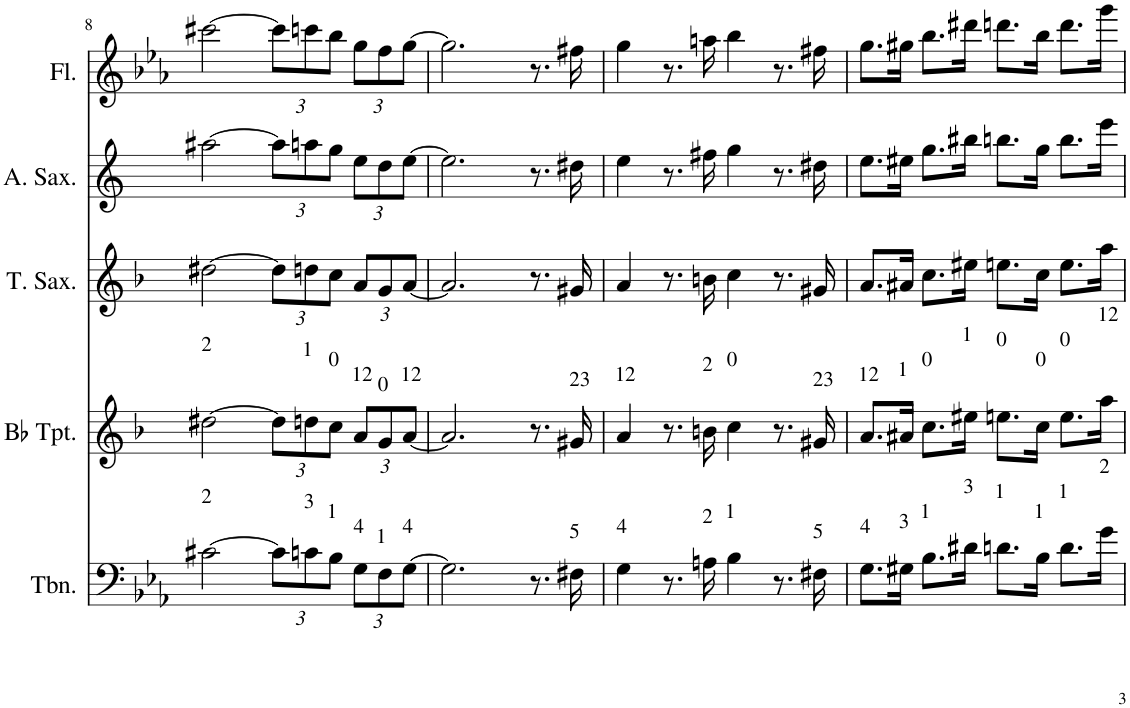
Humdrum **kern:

**kern	**kern	**kern	**kern	**kern
*part5	*part4	*part3	*part2	*part1
*staff5	*staff4	*staff3	*staff2	*staff1
*I"Trombone	*I"Bb Trumpet	*I"Tenor Saxophone	*I"Alto Saxophone	*I"Flute
*I'Tbn.	*I'Bb Tpt.	*I'T. Sax.	*I'A. Sax.	*I'Fl.
!!LO:PB:g=z
*clefF4	*clefG2	*clefG2	*clefG2	*clefG2
*	*Trd1c2	*Trd8c14	*Trd5c9	*
*k[b-e-a-]	*k[b-]	*k[b-]	*k[]	*k[b-e-a-]
*M4/4	*M4/4	*M4/4	*M4/4	*M4/4
*met(c)	*met(c)	*met(c)	*met(c)	*met(c)
=8	=8	=8	=8	=8
!	!LO:TX:a:t=2	!	!	!
!LO:TX:a:t=2	!	!	!	!
[2c#X\	[2dd#X\	[2dd#X\	[2aa#X\	[2ccc#X\
*Xbrackettup	*Xbrackettup	*Xbrackettup	*Xbrackettup	*Xbrackettup
12c#\L]	12dd#\L]	12dd#\L]	12aa#\L]	12ccc#\L]
!	!LO:TX:a:t=1	!	!	!
!LO:TX:a:t=3	!	!	!	!
12cn\	12ddn\	12ddn\	12aan\	12cccn\
!	!LO:TX:a:t=0	!	!	!
!LO:TX:a:t=1	!	!	!	!
12B-\J	12cc\J	12cc\J	12gg\J	12bb-\J
!	!LO:TX:a:t=12	!	!	!
!LO:TX:a:t=4	!	!	!	!
12G\L	12a/L	12a/L	12ee\L	12gg\L
!	!LO:TX:a:t=0	!	!	!
!LO:TX:a:t=1	!	!	!	!
12F\	12g/	12g/	12dd\	12ff\
!	!LO:TX:a:t=12	!	!	!
!LO:TX:a:t=4	!	!	!	!
[12G\J	[12a/J	[12a/J	[12ee\J	[12gg\J
=9	=9	=9	=9	=9
2.G\]	2.a/]	2.a/]	2.ee\]	2.gg\]
8.r	8.r	8.r	8.r	8.r
!	!LO:TX:a:t=23	!	!	!
!LO:TX:a:t=5	!	!	!	!
16F#X\	16g#X/	16g#X/	16dd#X\	16ff#X\
=10	=10	=10	=10	=10
!	!LO:TX:a:t=12	!	!	!
!LO:TX:a:t=4	!	!	!	!
4G\	4a/	4a/	4ee\	4gg\
8.r	8.r	8.r	8.r	8.r
!	!LO:TX:a:t=2	!	!	!
!LO:TX:a:t=2	!	!	!	!
16An\	16bn\	16bn\	16ff#X\	16aan\
!	!LO:TX:a:t=0	!	!	!
!LO:TX:a:t=1	!	!	!	!
4B-\	4cc\	4cc\	4gg\	4bb-\
8.r	8.r	8.r	8.r	8.r
!	!LO:TX:a:t=23	!	!	!
!LO:TX:a:t=5	!	!	!	!
16F#X\	16g#X/	16g#X/	16dd#X\	16ff#X\
=11	=11	=11	=11	=11
!	!LO:TX:a:t=12	!	!	!
!LO:TX:a:t=4	!	!	!	!
8.G\L	8.a/L	8.a/L	8.ee\L	8.gg\L
!	!LO:TX:a:t=1	!	!	!
!LO:TX:a:t=3	!	!	!	!
16G#X\Jk	16a#X/Jk	16a#X/Jk	16ee#X\Jk	16gg#X\Jk
!	!LO:TX:a:t=0	!	!	!
!LO:TX:a:t=1	!	!	!	!
8.B-\L	8.cc\L	8.cc\L	8.gg\L	8.bb-\L
!	!LO:TX:a:t=1	!	!	!
!LO:TX:a:t=3	!	!	!	!
16d#X\Jk	16ee#X\Jk	16ee#X\Jk	16bb#X\Jk	16ddd#X\Jk
!	!LO:TX:a:t=0	!	!	!
!LO:TX:a:t=1	!	!	!	!
8.dn\L	8.een\L	8.een\L	8.bbn\L	8.dddn\L
!	!LO:TX:a:t=0	!	!	!
!LO:TX:a:t=1	!	!	!	!
16B-\Jk	16cc\Jk	16cc\Jk	16gg\Jk	16bb-\Jk
!	!LO:TX:a:t=0	!	!	!
!LO:TX:a:t=1	!	!	!	!
8.d\L	8.ee\L	8.ee\L	8.bb\L	8.ddd\L
!	!LO:TX:a:t=12	!	!	!
!LO:TX:a:t=2	!	!	!	!
16g\Jk	16aa\Jk	16aa\Jk	16eee\Jk	16ggg\Jk
=	=	=	=	=
*-	*-	*-	*-	*-
